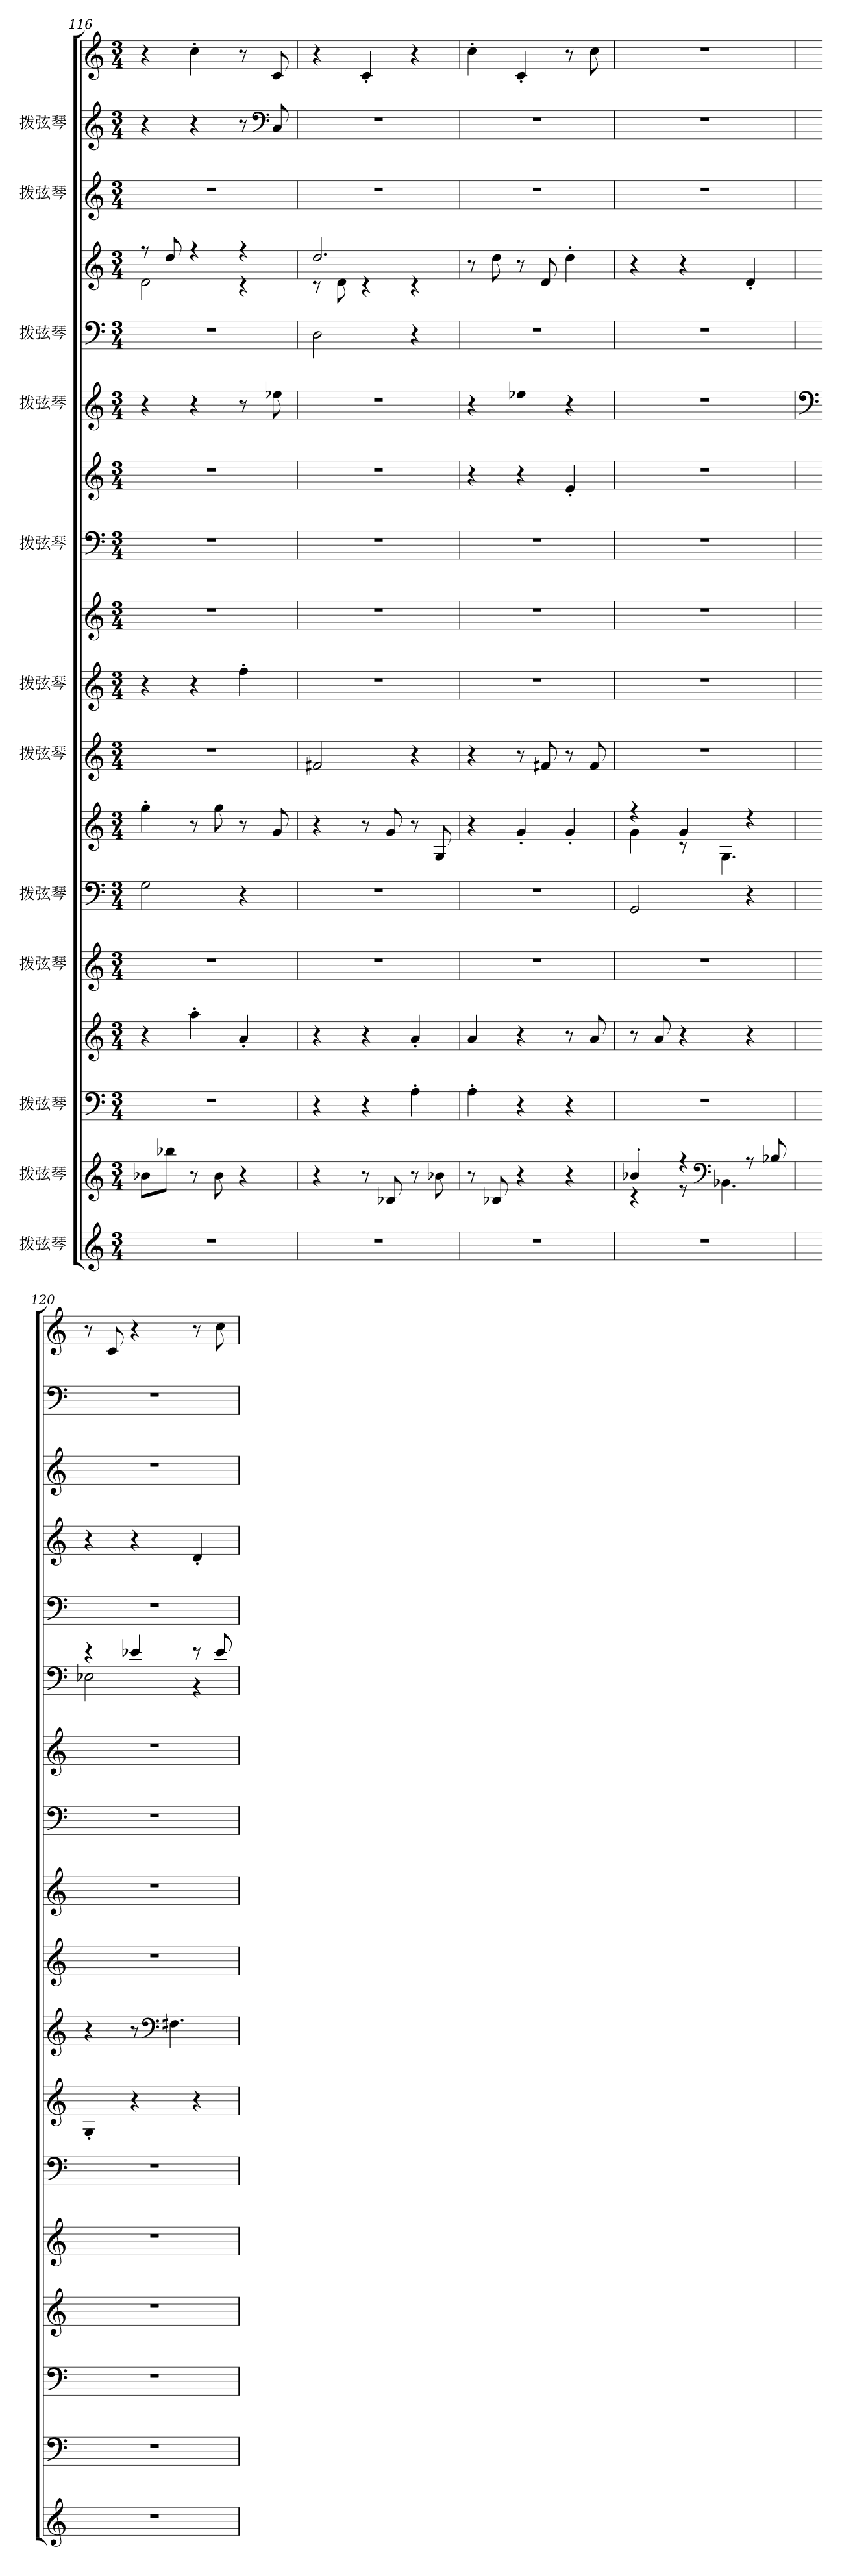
**kern	**kern	**kern	**kern	**kern	**kern	**kern	**kern	**kern	**kern	**kern	**kern	**kern	**kern	**kern	**kern	**kern	**kern
*part12	*part11	*part10	*part10	*part9	*part8	*part8	*part7	*part6	*part6	*part5	*part5	*part4	*part3	*part3	*part2	*part1	*part1
*staff18	*staff17	*staff16	*staff15	*staff14	*staff13	*staff12	*staff11	*staff10	*staff9	*staff8	*staff7	*staff6	*staff5	*staff4	*staff3	*staff2	*staff1
*I"拨弦琴	*I"拨弦琴	*I"拨弦琴	*	*I"拨弦琴	*I"拨弦琴	*	*I"拨弦琴	*I"拨弦琴	*	*I"拨弦琴	*	*I"拨弦琴	*I"拨弦琴	*	*I"拨弦琴	*I"拨弦琴	*
*clefG2	*clefG2	*clefF4	*clefG2	*clefG2	*clefF4	*clefG2	*clefG2	*clefG2	*clefG2	*clefF4	*clefG2	*clefG2	*clefF4	*clefG2	*clefG2	*clefG2	*clefG2
*k[]	*k[]	*k[]	*k[]	*k[]	*k[]	*k[]	*k[]	*k[]	*k[]	*k[]	*k[]	*k[]	*k[]	*k[]	*k[]	*k[]	*k[]
*M3/4	*M3/4	*M3/4	*M3/4	*M3/4	*M3/4	*M3/4	*M3/4	*M3/4	*M3/4	*M3/4	*M3/4	*M3/4	*M3/4	*M3/4	*M3/4	*M3/4	*M3/4
=116	=116	=116	=116	=116	=116	=116	=116	=116	=116	=116	=116	=116	=116	=116	=116	=116	=116
*	*	*	*	*	*	*	*	*	*	*	*	*	*	*^	*	*	*
2.r	8b-X\L	2.r	4r	2.r	2G\	4gg'\	2.r	4r	2.r	2.r	2.r	4r	2.r	8r	2d\	2.r	4r	4r
.	8bb-X\J	.	.	.	.	.	.	.	.	.	.	.	.	8dd/	.	.	.	.
.	8r	.	4aa'\	.	.	8r	.	4r	.	.	.	4r	.	4r	.	.	4r	4cc'\
.	8b-\	.	.	.	.	8gg\	.	.	.	.	.	.	.	.	.	.	.	.
.	4r	.	4a'/	.	4r	8r	.	4ff'\	.	.	.	8r	.	4r	4r	.	8r	8r
*	*	*	*	*	*	*	*	*	*	*	*	*	*	*	*	*	*clefF4	*
.	.	.	.	.	.	8g/	.	.	.	.	.	8ee-X\	.	.	.	.	8C/	8c/
=117	=117	=117	=117	=117	=117	=117	=117	=117	=117	=117	=117	=117	=117	=117	=117	=117	=117	=117
2.r	4r	4r	4r	2.r	2.r	4r	2f#X/	2.r	2.r	2.r	2.r	2.r	2D\	2.dd/	8r	2.r	2.r	4r
.	.	.	.	.	.	.	.	.	.	.	.	.	.	.	8d\	.	.	.
.	8r	4r	4r	.	.	8r	.	.	.	.	.	.	.	.	4r	.	.	4c'/
.	8B-X/	.	.	.	.	8g/	.	.	.	.	.	.	.	.	.	.	.	.
.	8r	4A'\	4a'/	.	.	8r	4r	.	.	.	.	.	4r	.	4r	.	.	4r
.	8b-X\	.	.	.	.	8G/	.	.	.	.	.	.	.	.	.	.	.	.
*	*	*	*	*	*	*	*	*	*	*	*	*	*	*v	*v	*	*	*
!!LO:PB:g=z
=118	=118	=118	=118	=118	=118	=118	=118	=118	=118	=118	=118	=118	=118	=118	=118	=118	=118
2.r	8r	4A'\	4a/	2.r	2.r	4r	4r	2.r	2.r	2.r	4r	4r	2.r	8r	2.r	2.r	4cc'\
.	8B-X/	.	.	.	.	.	.	.	.	.	.	.	.	8dd\	.	.	.
.	4r	4r	4r	.	.	4g'/	8r	.	.	.	4r	4ee-X\	.	8r	.	.	4c'/
.	.	.	.	.	.	.	8f#X/	.	.	.	.	.	.	8d/	.	.	.
.	4r	4r	8r	.	.	4g'/	8r	.	.	.	4e'/	4r	.	4dd'\	.	.	8r
.	.	.	8a/	.	.	.	8f#/	.	.	.	.	.	.	.	.	.	8cc\
=119	=119	=119	=119	=119	=119	=119	=119	=119	=119	=119	=119	=119	=119	=119	=119	=119	=119
*	*^	*	*	*	*	*^	*	*	*	*	*	*	*	*	*	*	*
2.r	4b-X'/	4r	2.r	8r	2.r	2GG/	4r	4g\	2.r	2.r	2.r	2.r	2.r	2.r	2.r	4r	2.r	2.r	2.r
.	.	.	.	8a/	.	.	.	.	.	.	.	.	.	.	.	.	.	.	.
.	4r	8r	.	4r	.	.	4g/	8r	.	.	.	.	.	.	.	4r	.	.	.
*	*clefF4	*	*	*	*	*	*	*	*	*	*	*	*	*	*	*	*	*	*
.	.	4.BB-X\	.	.	.	.	.	4.G\	.	.	.	.	.	.	.	.	.	.	.
.	8r	.	.	4r	.	4r	4r	.	.	.	.	.	.	.	.	4d'/	.	.	.
.	8B-X/	.	.	.	.	.	.	.	.	.	.	.	.	.	.	.	.	.	.
*	*v	*v	*	*	*	*	*v	*v	*	*	*	*	*	*	*	*	*	*	*
=120	=120	=120	=120	=120	=120	=120	=120	=120	=120	=120	=120	=120	=120	=120	=120	=120	=120
*	*	*	*	*	*	*	*	*	*	*	*	*clefF4	*	*	*	*	*
*	*	*	*	*	*	*	*	*	*	*	*	*^	*	*	*	*	*
2.r	2.r	2.r	2.r	2.r	2.r	4G'/	4r	2.r	2.r	2.r	2.r	4r	2E-X\	2.r	4r	2.r	2.r	8r
.	.	.	.	.	.	.	.	.	.	.	.	.	.	.	.	.	.	8c/
.	.	.	.	.	.	4r	8r	.	.	.	.	4e-X/	.	.	4r	.	.	4r
*	*	*	*	*	*	*	*clefF4	*	*	*	*	*	*	*	*	*	*	*
.	.	.	.	.	.	.	4.F#X\	.	.	.	.	.	.	.	.	.	.	.
.	.	.	.	.	.	4r	.	.	.	.	.	8r	4r	.	4d'/	.	.	8r
.	.	.	.	.	.	.	.	.	.	.	.	8e-/	.	.	.	.	.	8cc\
*	*	*	*	*	*	*	*	*	*	*	*	*v	*v	*	*	*	*	*
=	=	=	=	=	=	=	=	=	=	=	=	=	=	=	=	=	=
*-	*-	*-	*-	*-	*-	*-	*-	*-	*-	*-	*-	*-	*-	*-	*-	*-	*-
